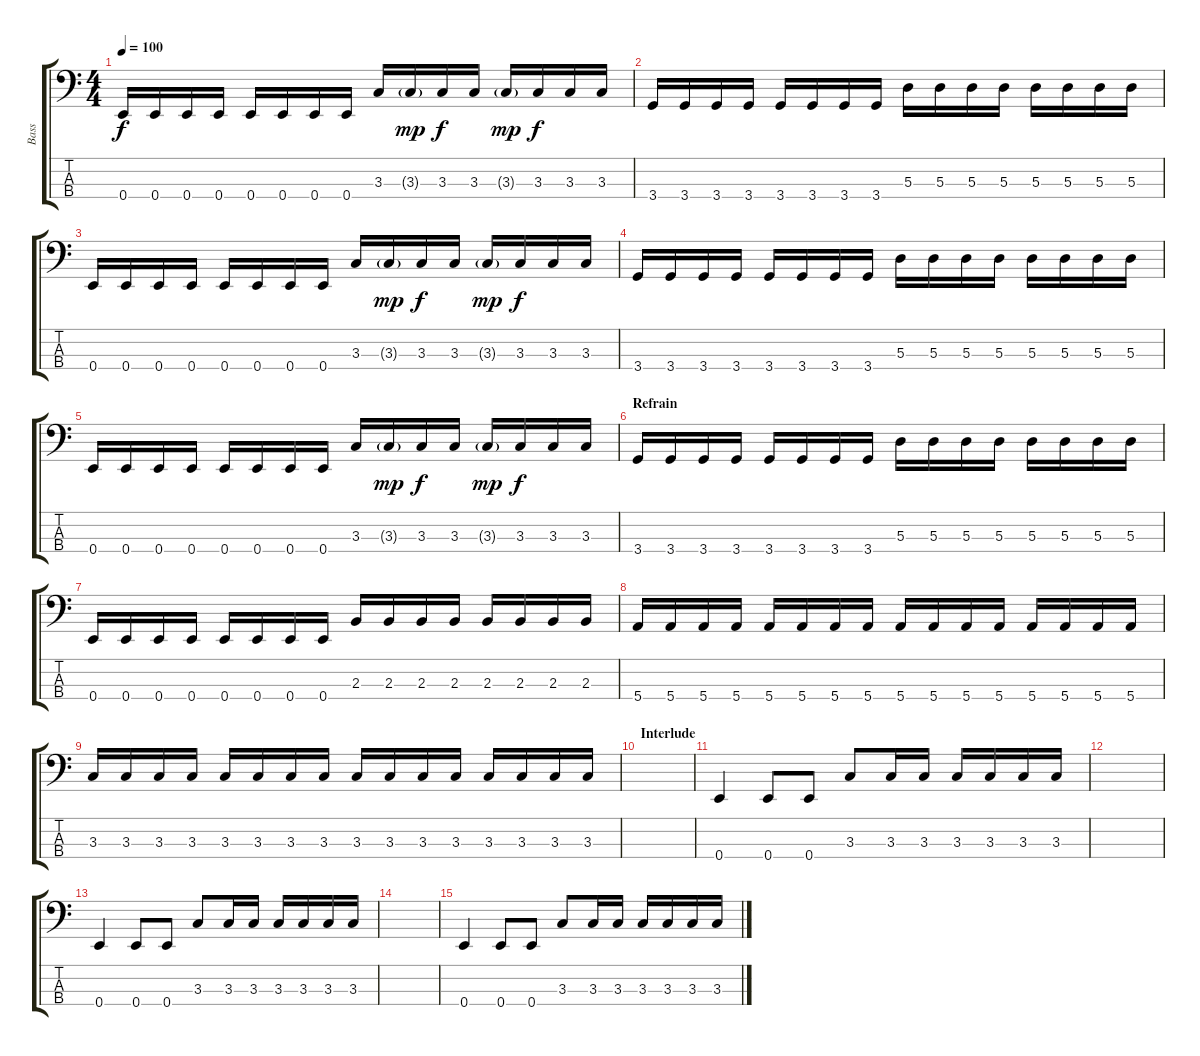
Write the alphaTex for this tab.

\track ("Bass" "Bass") {instrument electricbasspick}
\staff {score tabs}
\tuning (G2 D2 A1 E1) {hide}
\ts (4 4)
\tempo 100
\clef f4
\ks c
0.4.16{dy f} 0.4.16 0.4.16 0.4.16 0.4.16 0.4.16 0.4.16 0.4.16 3.3.16 3.3{g}.16{dy mp} 3.3.16{dy f} 3.3.16 3.3{g}.16{dy mp} 3.3.16{dy f} 3.3.16 3.3.16 |
3.4.16 3.4.16 3.4.16 3.4.16 3.4.16 3.4.16 3.4.16 3.4.16 5.3.16 5.3.16 5.3.16 5.3.16 5.3.16 5.3.16 5.3.16 5.3.16 |
0.4.16 0.4.16 0.4.16 0.4.16 0.4.16 0.4.16 0.4.16 0.4.16 3.3.16 3.3{g}.16{dy mp} 3.3.16{dy f} 3.3.16 3.3{g}.16{dy mp} 3.3.16{dy f} 3.3.16 3.3.16 |
3.4.16 3.4.16 3.4.16 3.4.16 3.4.16 3.4.16 3.4.16 3.4.16 5.3.16 5.3.16 5.3.16 5.3.16 5.3.16 5.3.16 5.3.16 5.3.16 |
0.4.16 0.4.16 0.4.16 0.4.16 0.4.16 0.4.16 0.4.16 0.4.16 3.3.16 3.3{g}.16{dy mp} 3.3.16{dy f} 3.3.16 3.3{g}.16{dy mp} 3.3.16{dy f} 3.3.16 3.3.16 |
\section ("" "Refrain")
3.4.16 3.4.16 3.4.16 3.4.16 3.4.16 3.4.16 3.4.16 3.4.16 5.3.16 5.3.16 5.3.16 5.3.16 5.3.16 5.3.16 5.3.16 5.3.16 |
0.4.16 0.4.16 0.4.16 0.4.16 0.4.16 0.4.16 0.4.16 0.4.16 2.3.16 2.3.16 2.3.16 2.3.16 2.3.16 2.3.16 2.3.16 2.3.16 |
5.4.16 5.4.16 5.4.16 5.4.16 5.4.16 5.4.16 5.4.16 5.4.16 5.4.16 5.4.16 5.4.16 5.4.16 5.4.16 5.4.16 5.4.16 5.4.16 |
3.3.16 3.3.16 3.3.16 3.3.16 3.3.16 3.3.16 3.3.16 3.3.16 3.3.16 3.3.16 3.3.16 3.3.16 3.3.16 3.3.16 3.3.16 3.3.16 |
\section ("" "Interlude")
|
0.4.4 0.4.8 0.4.8 3.3.8 3.3.16 3.3.16 3.3.16 3.3.16 3.3.16 3.3.16 |
|
0.4.4 0.4.8 0.4.8 3.3.8 3.3.16 3.3.16 3.3.16 3.3.16 3.3.16 3.3.16 |
|
0.4.4 0.4.8 0.4.8 3.3.8 3.3.16 3.3.16 3.3.16 3.3.16 3.3.16 3.3.16
